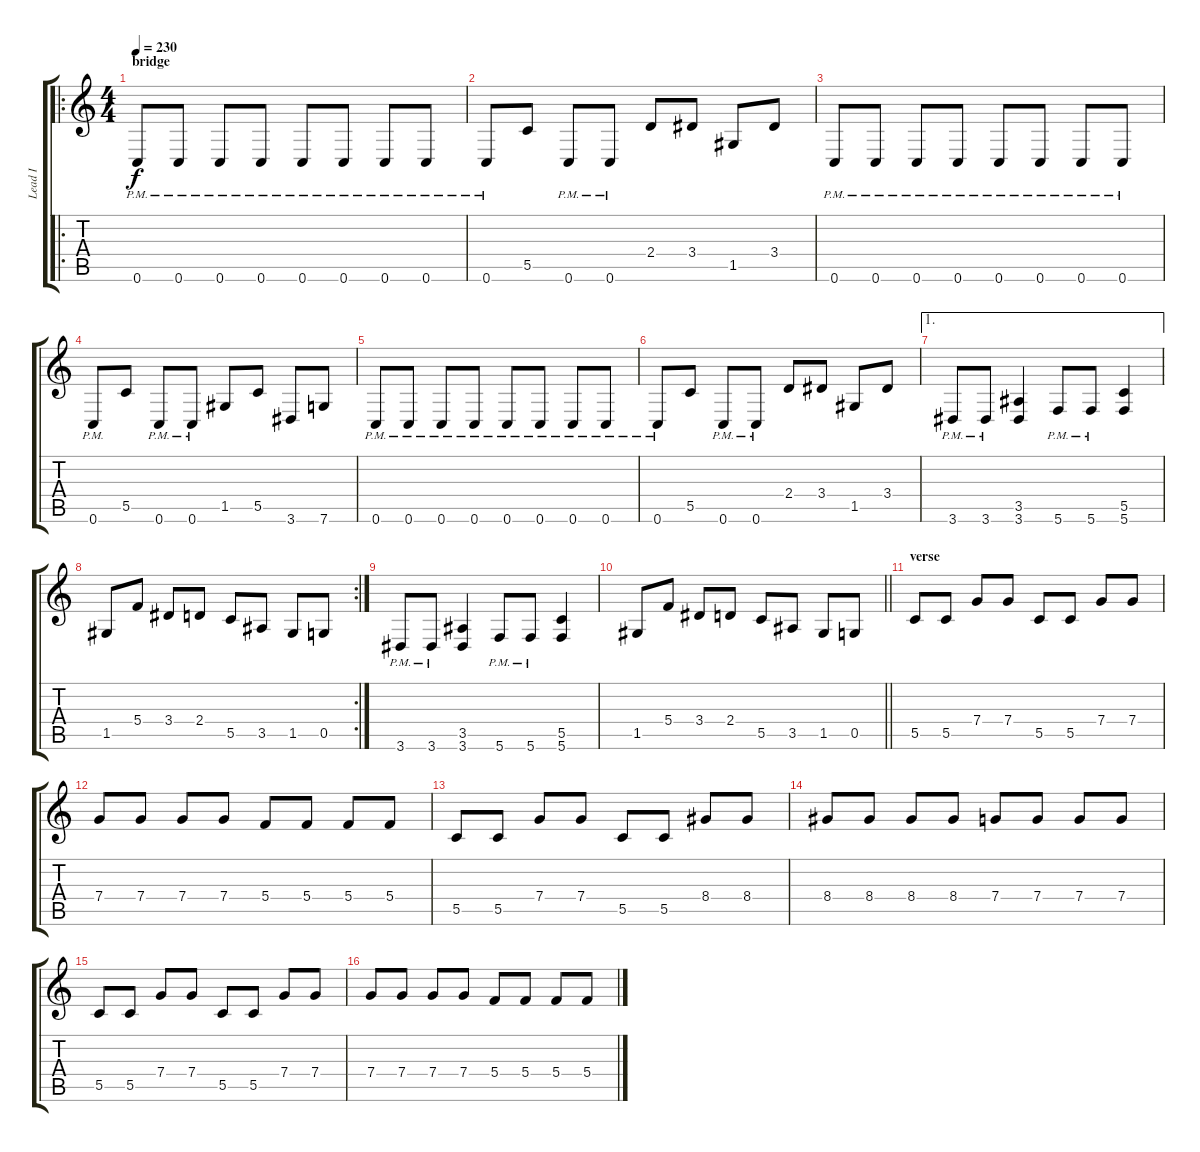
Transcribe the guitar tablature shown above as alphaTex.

\track ("Lead I" "Lead I") {instrument distortionguitar}
\staff {score tabs}
\tuning (D4 A3 F3 C3 G2 C2) {hide}
\ro
\ts (4 4)
\section ("" "bridge")
\tempo 230
\clef g2
\ks c
0.6{pm}.8{dy f} 0.6{pm}.8 0.6{pm}.8 0.6{pm}.8 0.6{pm}.8 0.6{pm}.8 0.6{pm}.8 0.6{pm}.8 |
0.6{pm}.8 5.5.8 0.6{pm}.8 0.6{pm}.8 2.4.8 3.4.8 1.5.8 3.4.8 |
0.6{pm}.8 0.6{pm}.8 0.6{pm}.8 0.6{pm}.8 0.6{pm}.8 0.6{pm}.8 0.6{pm}.8 0.6{pm}.8 |
0.6{pm}.8 5.5.8 0.6{pm}.8 0.6{pm}.8 1.5.8 5.5.8 3.6.8 7.6.8 |
0.6{pm}.8 0.6{pm}.8 0.6{pm}.8 0.6{pm}.8 0.6{pm}.8 0.6{pm}.8 0.6{pm}.8 0.6{pm}.8 |
0.6{pm}.8 5.5.8 0.6{pm}.8 0.6{pm}.8 2.4.8 3.4.8 1.5.8 3.4.8 |
\ae 1
3.6{pm}.8 3.6{pm}.8 (3.5 3.6).4 5.6{pm}.8 5.6{pm}.8 (5.5 5.6).4 |
\rc 2
1.5.8 5.4.8 3.4.8 2.4.8 5.5.8 3.5.8 1.5.8 0.5.8 |
3.6{pm}.8 3.6{pm}.8 (3.5 3.6).4 5.6{pm}.8 5.6{pm}.8 (5.5 5.6).4 |
\barLineRight lightlight
1.5.8 5.4.8 3.4.8 2.4.8 5.5.8 3.5.8 1.5.8 0.5.8 |
\section ("" "verse")
5.5.8 5.5.8 7.4.8 7.4.8 5.5.8 5.5.8 7.4.8 7.4.8 |
7.4.8 7.4.8 7.4.8 7.4.8 5.4.8 5.4.8 5.4.8 5.4.8 |
5.5.8 5.5.8 7.4.8 7.4.8 5.5.8 5.5.8 8.4.8 8.4.8 |
8.4.8 8.4.8 8.4.8 8.4.8 7.4.8 7.4.8 7.4.8 7.4.8 |
5.5.8 5.5.8 7.4.8 7.4.8 5.5.8 5.5.8 7.4.8 7.4.8 |
7.4.8 7.4.8 7.4.8 7.4.8 5.4.8 5.4.8 5.4.8 5.4.8
